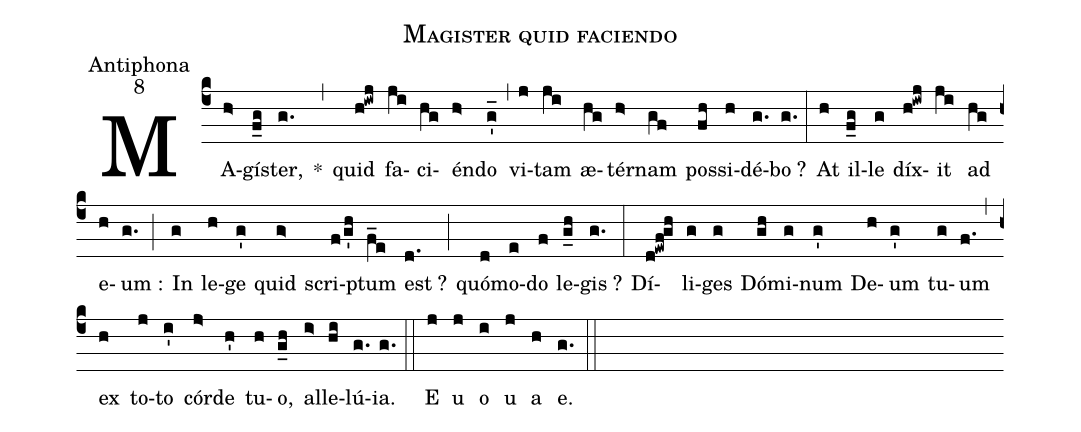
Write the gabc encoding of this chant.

name:Magister quid faciendo;
office-part:Antiphona;
mode:8;
%%
(c4) MA(h>)gí(f_g)ster,(g.) *(,) quid(h!iwj) fa(ji)ci(hg)én(h>)do(g'_) (,) vi(j)tam(ji) æ(hg)tér(h>)nam(gf) pos(fh)si(h)dé(g.)bo ?(g.) (:) At(h) il(f_g)le(g) díx(h!iwj)it(ji) ad(hg) e(h)um :(g.) (;) In(g) le(h)ge(g') quid(g>) scri(f/g'h)ptum(f_e) est ?(d.) (;) quó(d)mo(e)do(f) le(g_h)gis ?(g.) (:) Dí(d!ewf!gh)li(g)ges(g) Dó(gh)mi(g)num(g') De(h)um(g') tu(g)um(f.) (,) ex(h) to(j)to(i') cór(j>)de(h') tu(h)o,(g_h) al(i>)le(hi)lú(g.)ia.(g.) (::) E(j) u(j) o(i) u(j) a(h) e.(g.) (::)
